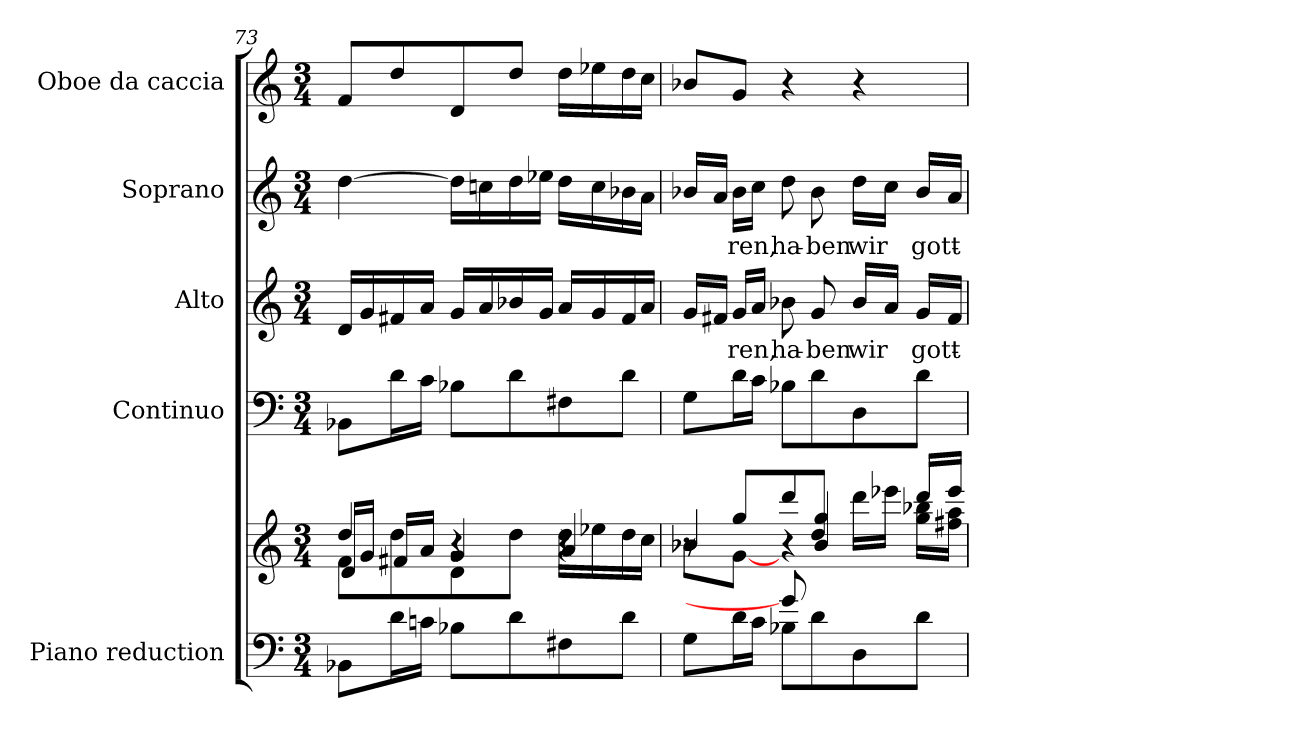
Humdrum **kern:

**kern	**kern	**kern	**kern	**text	**kern	**text	**kern
*part5	*part5	*part4	*part3	*part3	*part2	*part2	*part1
*staff6	*staff5	*staff4	*staff3	*staff3	*staff2	*staff2	*staff1
*I"Piano reduction	*	*I"Continuo	*I"Alto	*	*I"Soprano	*	*I"Oboe da caccia
*I'Pno	*	*	*	*	*	*	*I'Ob
*clefF4	*clefG2	*clefF4	*clefG2	*	*clefG2	*	*clefG2
*k[]	*k[]	*k[]	*k[]	*	*k[]	*	*k[]
*M3/4	*M3/4	*M3/4	*M3/4	*	*M3/4	*	*M3/4
=73	=73	=73	=73	=73	=73	=73	=73
*	*^	*	*	*	*	*	*
*	*	*^	*	*	*	*	*	*
8BB-X\L	4dd/	8f\L	16d/LL	8BB-X\L	16d/LL	.	[4dd\	.	8f/L
.	.	.	16g/JJ	.	16g/	.	.	.	.
16d\L	.	8dd\	16f#X/LL	16d\L	16f#X/	.	.	.	8dd/
16cn\JJ	.	.	16a/JJ	16c\JJ	16a/JJ	.	.	.	.
8B-X\L	4r	8d\	4g/	8B-X\L	16g/LL	.	16dd\LL]	.	8d/
.	.	.	.	.	16a/	.	16ccn\	.	.
8d\	.	8dd\J	.	8d\	16b-X/	.	16dd\	.	8dd/J
.	.	.	.	.	16g/JJ	.	16ee-X\JJ	.	.
8F#X\	4r	16dd\LL	4a/	8F#X\	16a/LL	.	16dd\LL	.	16dd\LL
.	.	16ee-X\	.	.	16g/	.	16cc\	.	16ee-X\
8d\J	.	16dd\	.	8d\J	16f#/	.	16b-X\	.	16dd\
.	.	16cc\JJ	.	.	16a/JJ	.	16a\JJ	.	16cc\JJ
!!LO:PB:g=z
=74	=74	=74	=74	=74	=74	=74	=74	=74	=74
*^	*	*	*	*	*	*	*	*	*
4ryy	8G\L	8r	8b-X\L	4b-/	8G\L	16g/LL	.	16b-X/LL	.	8b-X/L
.	.	.	.	.	.	16f#X/JJ	.	16a/JJ	.	.
!	!	!	!	!	!	!	!LO:LY:b	!	!LO:LY:b	!
.	16d\L	8gg/L	[>8g\J	.	16d\L	16g/LL	-ren,	16b-\LL	-ren,	8g/J
.	16c\JJ	.	.	.	16c\JJ	16a/JJ	.	16cc\JJ	.	.
!	!	!	!	!	!	!	!LO:LY:b	!	!LO:LY:b	!
8g/]	8B-X\L	8ddd/	4r	8ryy	8B-X\L	8b-X\	ha-	8dd\	ha-	4r
!	!	!	!	!	!	!	!LO:LY:b	!	!LO:LY:b	!
4ryy	8d\	8dd/J	.	4b-/ 4gg/	8d\	8g/	-ben	8b-\	-ben	.
!	!	!	!	!	!	!	!LO:LY:b	!	!LO:LY:b	!
.	8D\	16ddd\LL	8ryy	.	8D\	16b-/LL	wir	16dd\LL	wir	4r
.	.	16eee-X\JJ	.	.	.	16a/JJ	.	16cc\JJ	.	.
!	!	!	!	!	!	!	!LO:LY:b	!	!LO:LY:b	!
8ryy	8d\J	16ddd/LL	16gg\ 16bb-X\LL	8ryy	8d\J	16g/LL	gott-	16b-/LL	gott-	.
.	.	16eee-/JJ	16ff#X\ 16aa\JJ	.	.	16f#/JJ	.	16a/JJ	.	.
*v	*v	*	*	*	*	*	*	*	*	*
*	*v	*v	*v	*	*	*	*	*	*
=	=	=	=	=	=	=	=
*-	*-	*-	*-	*-	*-	*-	*-
